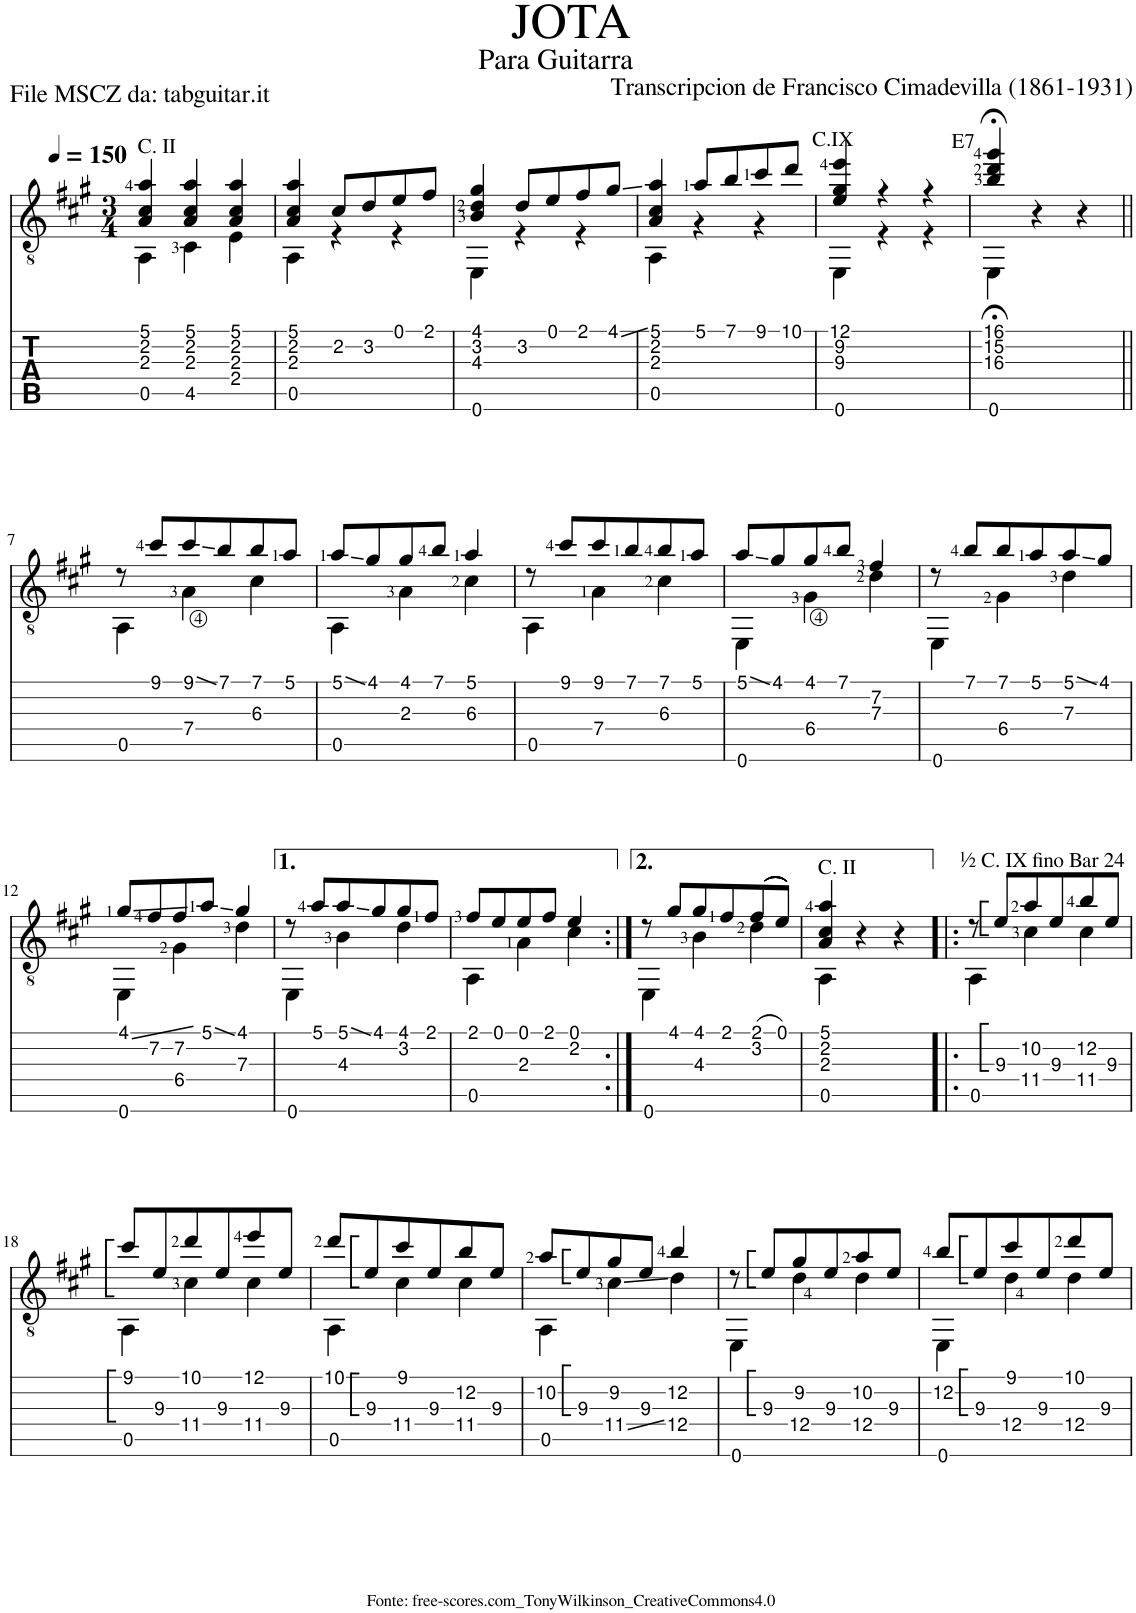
**kern	**kern
*part1	*part1
*staff2	*staff1
*I"Guitar	*
*I'Guit.	*
*stria6	*
*	*clefGv2
*k[f#c#g#]	*k[f#c#g#]
*M3/4	*M3/4
*MM150	*MM150
=1	=1
*^	*^
!	!	!LO:TX:a:t=C. II	!
4A 4c# 4a	4AA	4A/ 4c#/ 4a/	4AA\
4A 4c# 4a	4C#	4A/ 4c#/ 4a/	4C#\
4A 4c# 4a	4E	4A/ 4c#/ 4a/	4E\
=2	=2	=2	=2
4A 4c# 4a	4AA	4A/ 4c#/ 4a/	4AA\
8c#L	4r	8c#/L	4r
8dJ	.	8d/	.
8eL	4r	8e/	4r
8f#J	.	8f#/J	.
=3	=3	=3	=3
4B 4d 4g#	4EE	4B/ 4d/ 4g#/	4EE\
8dL	4r	8d/L	4r
8eJ	.	8e/	.
8f#L	4r	8f#/	4r
8g#J	.	8g#/J	.
=4	=4	=4	=4
4A 4c# 4a	4AA	4A/ 4c#/ 4a/	4AA\
8aL	4r	8a/L	4r
8bJ	.	8b/	.
8cc#L	4r	8cc#/	4r
8ddJ	.	8dd/J	.
=5	=5	=5	=5
!	!	!LO:TX:a:t=C.IX	!
4e 4g# 4ee	4EE	4e/ 4g#/ 4ee/	4EE\
4r	4r	4r	4r
4r	4r	4r	4r
=6	=6	=6	=6
!	!	!LO:TX:a:t=E7	!
4b;< 4dd;< 4gg#;<	4EE	4b/;< 4dd/;< 4gg#/;<	4EE\
4r	2ryy	4r	2ryy
4r	.	4r	.
!!LO:LB:g=z	!!
=7||	=7||	=7||	=7||
8r	4AA	8r	4AA\
8cc#	.	8cc#/L	.
8cc#L	4A	8cc#/	4A\
8bJ	.	8b/	.
8bL	4c#	8b/	4c#\
8aJ	.	8a/J	.
=8	=8	=8	=8
8aL	4AA	8a/L	4AA\
8g#J	.	8g#/	.
8g#L	4A	8g#/	4A\
8bJ	.	8b/J	.
4a	4c#	4a/	4c#\
=9	=9	=9	=9
8r	4AA	8r	4AA\
8cc#	.	8cc#/L	.
8cc#L	4A	8cc#/	4A\
8bJ	.	8b/	.
8bL	4c#	8b/	4c#\
8aJ	.	8a/J	.
=10	=10	=10	=10
8aL	4EE	8a/L	4EE\
8g#J	.	8g#/	.
8g#L	4G#	8g#/	4G#\
8bJ	.	8b/J	.
4f#	4d	4f#/	4d\
=11	=11	=11	=11
8r	4EE	8r	4EE\
8b	.	8b/L	.
8bL	4G#	8b/	4G#\
8aJ	.	8a/	.
8aL	4d	8a/	4d\
8g#J	.	8g#/J	.
!!LO:LB:g=z	!!
=12	=12	=12	=12
8g#L	4EE	8g#/L	4EE\
8f#J	.	8f#/	.
8f#L	4G#	8f#/	4G#\
8aJ	.	8a/J	.
4g#	4d	4g#/	4d\
=13	=13	=13	=13
8r	4EE	8r	4EE\
8a	.	8a/L	.
8aL	4B	8a/	4B\
8g#J	.	8g#/	.
8g#L	4d	8g#/	4d\
8f#J	.	8f#/J	.
=14	=14	=14	=14
8f#L	4AA	8f#/L	4AA\
8eJ	.	8e/	.
8eL	4A	8e/	4A\
8f#J	.	8f#/J	.
4e	4c#	4e/	4c#\
=15:|!	=15:|!	=15:|!	=15:|!
8r	4EE	8r	4EE\
8g#	.	8g#/L	.
8g#L	4B	8g#/	4B\
8f#J	.	8f#/	.
8f#L	4d	(((((8f#/	4d\
8eJ	.	8e/J)))))	.
=16	=16	=16	=16
!	!	!LO:TX:a:t=C. II	!
4A 4c# 4a	4AA	4A/ 4c#/ 4a/	4AA\
4r	2ryy	4r	2ryy
4r	.	4r	.
=17!|:	=17!|:	=17!|:	=17!|:
!	!	!LO:TX:a:t=½ C. IX fino Bar 24	!
8r	4AA	8r	4AA\
8e	.	8e/L	.
8aL	4c#	8a/	4c#\
8eJ	.	8e/	.
8bL	4c#	8b/	4c#\
8eJ	.	8e/J	.
!!LO:LB:g=z	!!
=18	=18	=18	=18
8cc#L	4AA	8cc#/L	4AA\
8eJ	.	8e/	.
8ddL	4c#	8dd/	4c#\
8eJ	.	8e/	.
8eeL	4c#	8ee/	4c#\
8eJ	.	8e/J	.
=19	=19	=19	=19
8ddL	4AA	8dd/L	4AA\
8eJ	.	8e/	.
8cc#L	4c#	8cc#/	4c#\
8eJ	.	8e/	.
8bL	4c#	8b/	4c#\
8eJ	.	8e/J	.
=20	=20	=20	=20
8aL	4AA	8a/L	4AA\
8eJ	.	8e/	.
8g#L	4c#	8g#/	4c#\
8eJ	.	8e/J	.
4b	4d	4b/	4d\
=21	=21	=21	=21
8r	4EE	8r	4EE\
8e	.	8e/L	.
8g#L	4d	8g#/	4d\
8eJ	.	8e/	.
8aL	4d	8a/	4d\
8eJ	.	8e/J	.
=22	=22	=22	=22
8bL	4EE	8b/L	4EE\
8eJ	.	8e/	.
8cc#L	4d	8cc#/	4d\
8eJ	.	8e/	.
8ddL	4d	8dd/	4d\
8eJ	.	8e/J	.
*v	*v	*	*
*	*v	*v
=	=
*-	*-
